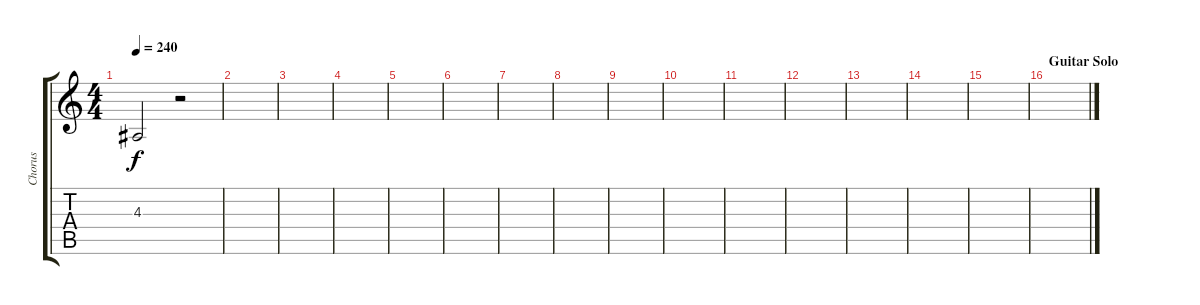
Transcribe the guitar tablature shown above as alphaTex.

\track ("Chorus" "Chorus") {instrument lead6voice}
\staff {score tabs}
\tuning (Eb4 Bb3 Gb3 Db3 Ab2 Eb2) {hide}
\ts (4 4)
\tempo 240
\clef g2
\ks c
4.3.2{dy f} r.2 |
|
|
|
|
|
|
|
|
|
|
|
|
|
|
\section ("" "Guitar Solo")
